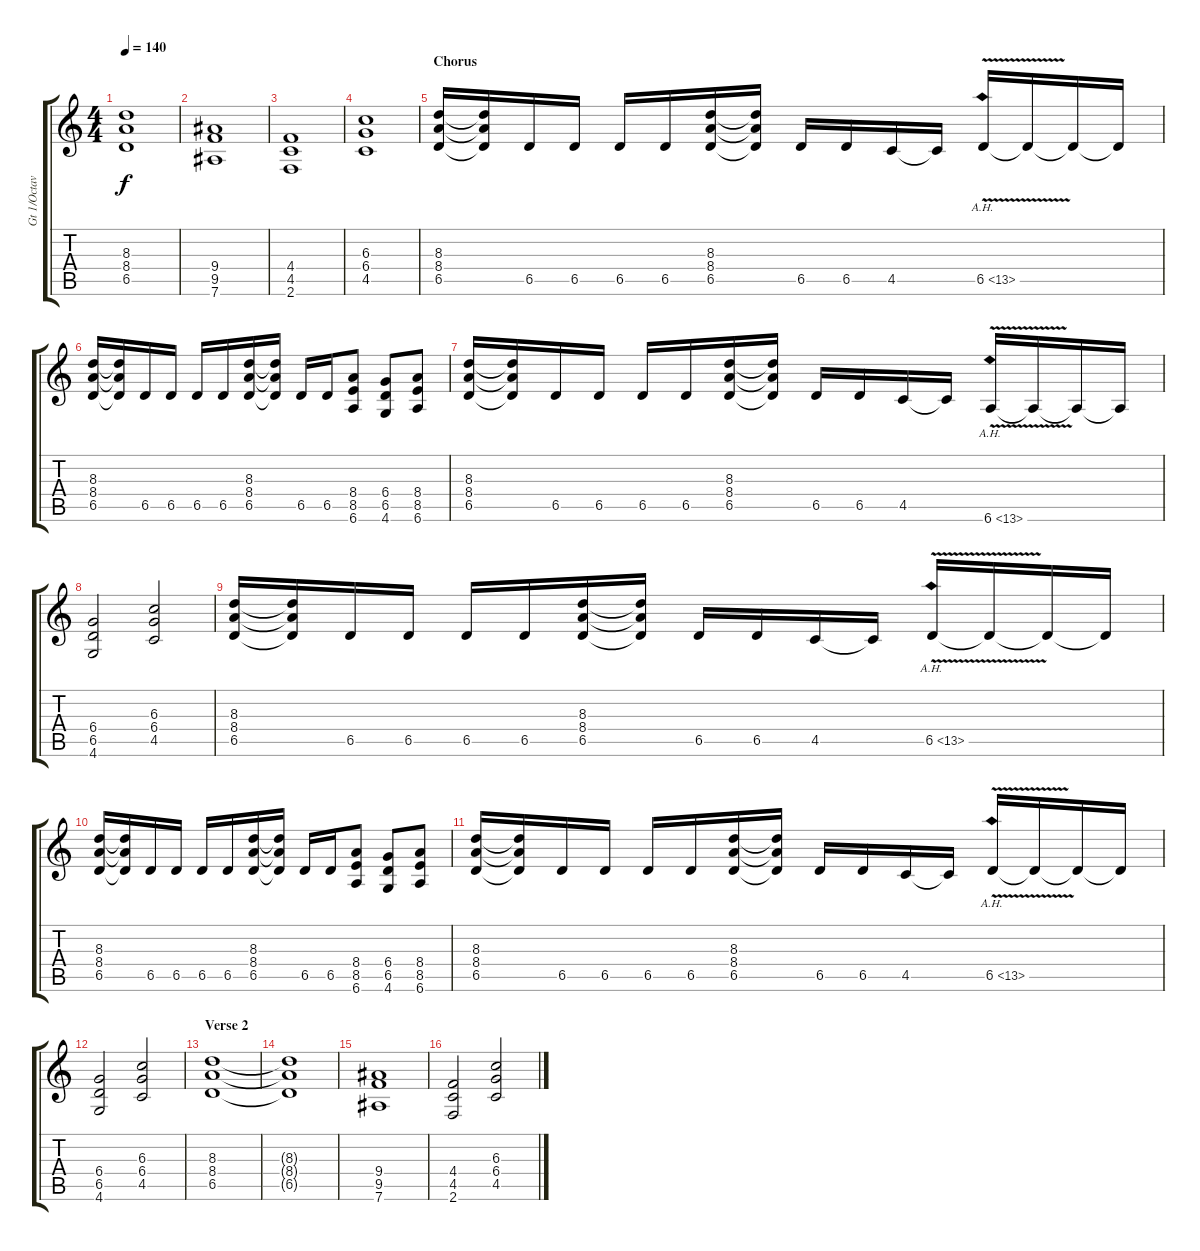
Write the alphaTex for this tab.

\track ("Gt 1/Octaver" "Gt 1/Octav") {instrument overdrivenguitar}
\staff {score tabs}
\tuning (Eb4 Bb3 Gb3 Db3 Ab2 Eb2) {hide}
\ts (4 4)
\tempo 140
\clef g2
\ks c
(8.3 8.4 6.5).1{dy f} |
(9.4 9.5 7.6).1 |
(4.4 4.5 2.6).1 |
(6.3 6.4 4.5).1 |
\section ("" "Chorus")
(8.3 8.4 6.5).16 (8.3{t} 8.4{t} 6.5{t}).16 6.5.16 6.5.16 6.5.16 6.5.16 (8.3 8.4 6.5).16 (8.3{t} 8.4{t} 6.5{t}).16 6.5.16 6.5.16 4.5.16 4.5{t}.16 6.5{ah 7 v}.16 6.5{t}.16 6.5{t}.16 6.5{t}.16 |
(8.3 8.4 6.5).16 (8.3{t} 8.4{t} 6.5{t}).16 6.5.16 6.5.16 6.5.16 6.5.16 (8.3 8.4 6.5).16 (8.3{t} 8.4{t} 6.5{t}).16 6.5.16 6.5.16 (8.4 8.5 6.6).8 (6.4 6.5 4.6).8 (8.4 8.5 6.6).8 |
(8.3 8.4 6.5).16 (8.3{t} 8.4{t} 6.5{t}).16 6.5.16 6.5.16 6.5.16 6.5.16 (8.3 8.4 6.5).16 (8.3{t} 8.4{t} 6.5{t}).16 6.5.16 6.5.16 4.5.16 4.5{t}.16 6.6{ah 7 v}.16 6.6{t}.16 6.6{t}.16 6.6{t}.16 |
(6.4 6.5 4.6).2 (6.3 6.4 4.5).2 |
(8.3 8.4 6.5).16 (8.3{t} 8.4{t} 6.5{t}).16 6.5.16 6.5.16 6.5.16 6.5.16 (8.3 8.4 6.5).16 (8.3{t} 8.4{t} 6.5{t}).16 6.5.16 6.5.16 4.5.16 4.5{t}.16 6.5{ah 7 v}.16 6.5{t}.16 6.5{t}.16 6.5{t}.16 |
(8.3 8.4 6.5).16 (8.3{t} 8.4{t} 6.5{t}).16 6.5.16 6.5.16 6.5.16 6.5.16 (8.3 8.4 6.5).16 (8.3{t} 8.4{t} 6.5{t}).16 6.5.16 6.5.16 (8.4 8.5 6.6).8 (6.4 6.5 4.6).8 (8.4 8.5 6.6).8 |
(8.3 8.4 6.5).16 (8.3{t} 8.4{t} 6.5{t}).16 6.5.16 6.5.16 6.5.16 6.5.16 (8.3 8.4 6.5).16 (8.3{t} 8.4{t} 6.5{t}).16 6.5.16 6.5.16 4.5.16 4.5{t}.16 6.5{ah 7 v}.16 6.5{t}.16 6.5{t}.16 6.5{t}.16 |
(6.4 6.5 4.6).2 (6.3 6.4 4.5).2 |
\section ("" "Verse 2")
(8.3 8.4 6.5).1 |
(8.3{t} 8.4{t} 6.5{t}).1 |
(9.4 9.5 7.6).1 |
(4.4 4.5 2.6).2 (6.3 6.4 4.5).2
